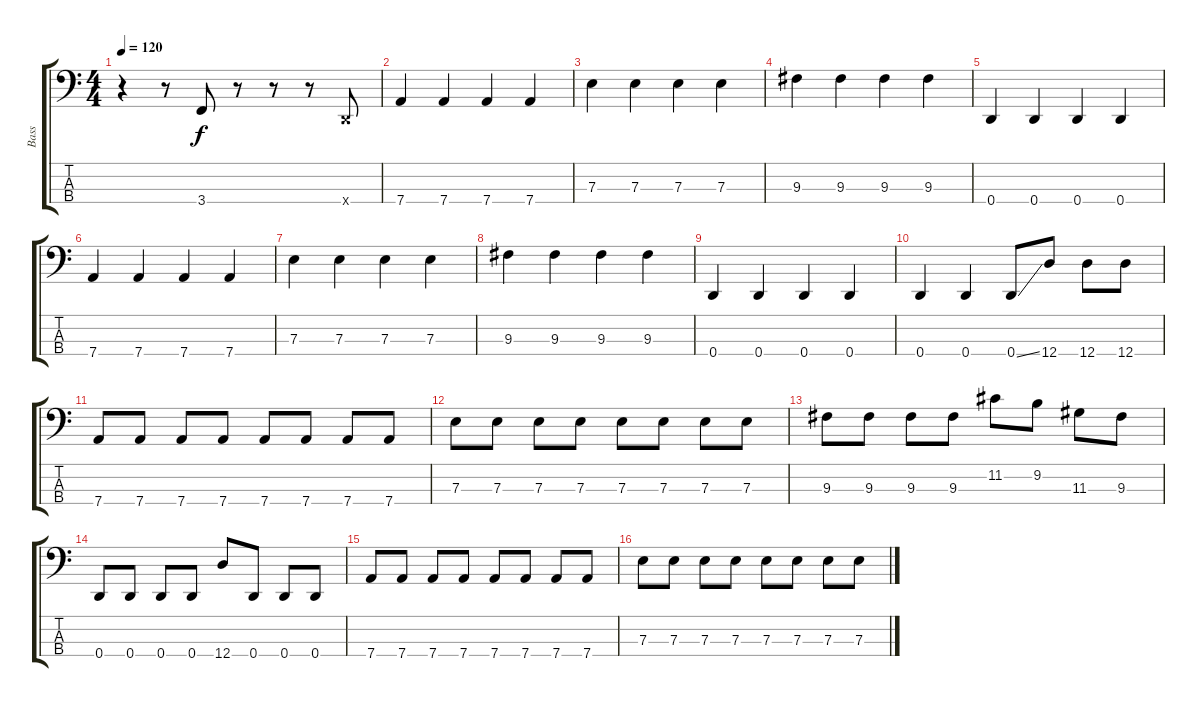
\track ("Bass" "Bass") {instrument electricbassfinger}
\staff {score tabs}
\tuning (G2 D2 A1 D1) {hide}
\ts (4 4)
\tempo 120
\clef f4
\ks c
r.4{dy f instrument electricbassfinger} r.8 3.4.8 r.8 r.8 r.8 0.4{x}.8 |
7.4.4 7.4.4 7.4.4 7.4.4 |
7.3.4 7.3.4 7.3.4 7.3.4 |
9.3.4 9.3.4 9.3.4 9.3.4 |
0.4.4 0.4.4 0.4.4 0.4.4 |
7.4.4 7.4.4 7.4.4 7.4.4 |
7.3.4 7.3.4 7.3.4 7.3.4 |
9.3.4 9.3.4 9.3.4 9.3.4 |
0.4.4 0.4.4 0.4.4 0.4.4 |
0.4.4 0.4.4 0.4{ss}.8 12.4.8 12.4.8 12.4.8 |
7.4.8 7.4.8 7.4.8 7.4.8 7.4.8 7.4.8 7.4.8 7.4.8 |
7.3.8 7.3.8 7.3.8 7.3.8 7.3.8 7.3.8 7.3.8 7.3.8 |
9.3.8 9.3.8 9.3.8 9.3.8 11.2.8 9.2.8 11.3.8 9.3.8 |
0.4.8 0.4.8 0.4.8 0.4.8 12.4.8 0.4.8 0.4.8 0.4.8 |
7.4.8 7.4.8 7.4.8 7.4.8 7.4.8 7.4.8 7.4.8 7.4.8 |
7.3.8 7.3.8 7.3.8 7.3.8 7.3.8 7.3.8 7.3.8 7.3.8
